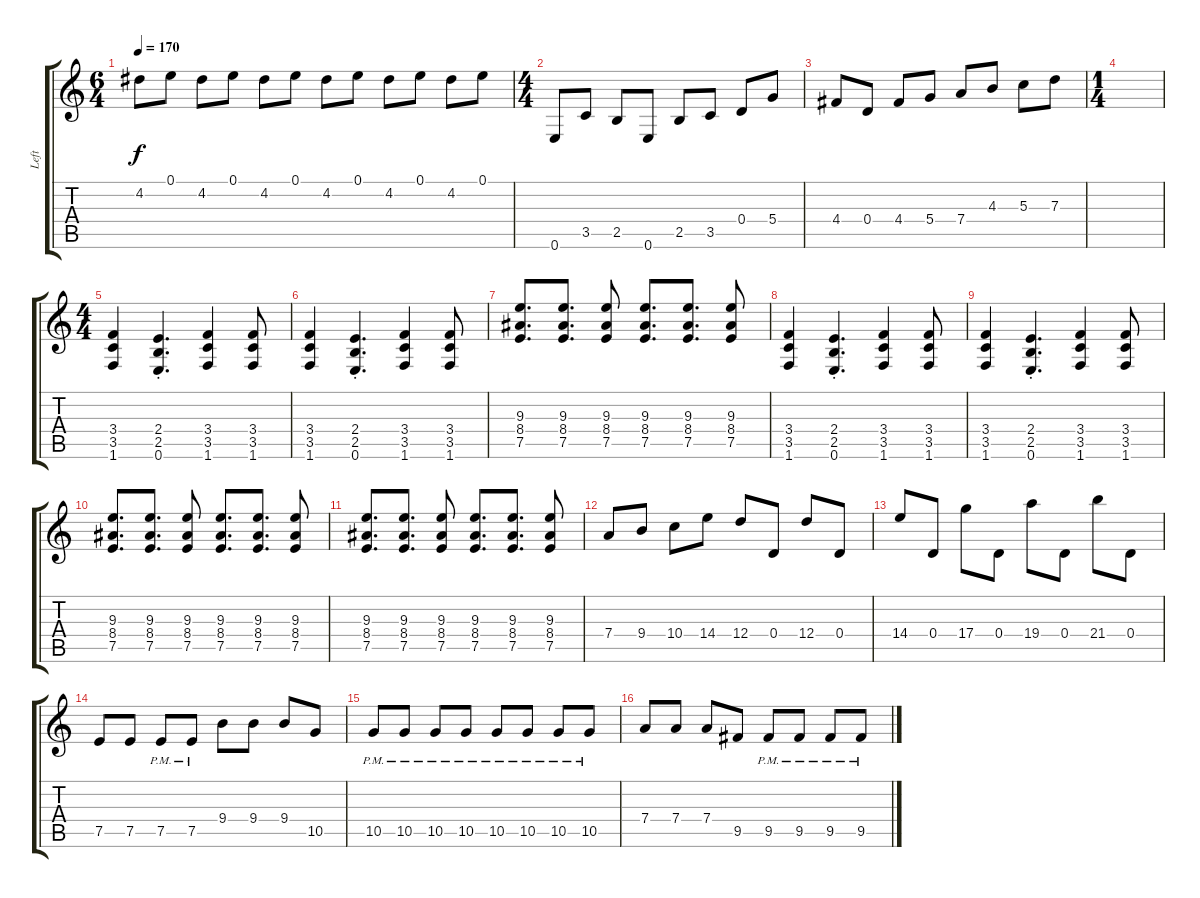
\track ("Left" "Left") {instrument electricguitarjazz}
\staff {score tabs}
\tuning (E4 B3 G3 D3 A2 E2) {hide}
\ts (6 4)
\tempo 170
\clef g2
\ks c
4.2.8{dy f} 0.1.8 4.2.8 0.1.8 4.2.8 0.1.8 4.2.8 0.1.8 4.2.8 0.1.8 4.2.8 0.1.8 |
\ts (4 4)
0.6.8 3.5.8 2.5.8 0.6.8 2.5.8 3.5.8 0.4.8 5.4.8 |
4.4.8 0.4.8 4.4.8 5.4.8 7.4.8 4.3.8 5.3.8 7.3.8 |
\ts (1 4)
|
\ts (4 4)
(3.4 3.5 1.6).4 (2.4{st} 2.5{st} 0.6{st}).4{d} (3.4 3.5 1.6).4 (3.4 3.5 1.6).8 |
(3.4 3.5 1.6).4 (2.4{st} 2.5{st} 0.6{st}).4{d} (3.4 3.5 1.6).4 (3.4 3.5 1.6).8 |
(9.3 8.4 7.5).8{d} (9.3 8.4 7.5).8{d} (9.3 8.4 7.5).8 (9.3 8.4 7.5).8{d} (9.3 8.4 7.5).8{d} (9.3 8.4 7.5).8 |
(3.4 3.5 1.6).4 (2.4{st} 2.5{st} 0.6{st}).4{d} (3.4 3.5 1.6).4 (3.4 3.5 1.6).8 |
(3.4 3.5 1.6).4 (2.4{st} 2.5{st} 0.6{st}).4{d} (3.4 3.5 1.6).4 (3.4 3.5 1.6).8 |
(9.3 8.4 7.5).8{d} (9.3 8.4 7.5).8{d} (9.3 8.4 7.5).8 (9.3 8.4 7.5).8{d} (9.3 8.4 7.5).8{d} (9.3 8.4 7.5).8 |
(9.3 8.4 7.5).8{d} (9.3 8.4 7.5).8{d} (9.3 8.4 7.5).8 (9.3 8.4 7.5).8{d} (9.3 8.4 7.5).8{d} (9.3 8.4 7.5).8 |
7.4.8 9.4.8 10.4.8 14.4.8 12.4.8 0.4.8 12.4.8 0.4.8 |
14.4.8 0.4.8 17.4.8 0.4.8 19.4.8 0.4.8 21.4.8 0.4.8 |
7.5.8{instrument electricguitarjazz} 7.5.8 7.5{pm}.8 7.5{pm}.8 9.4.8 9.4.8 9.4.8 10.5.8 |
10.5{pm}.8 10.5{pm}.8 10.5{pm}.8 10.5{pm}.8 10.5{pm}.8 10.5{pm}.8 10.5{pm}.8 10.5{pm}.8 |
7.4.8 7.4.8 7.4.8 9.5.8 9.5{pm}.8 9.5{pm}.8 9.5{pm}.8 9.5{pm}.8
